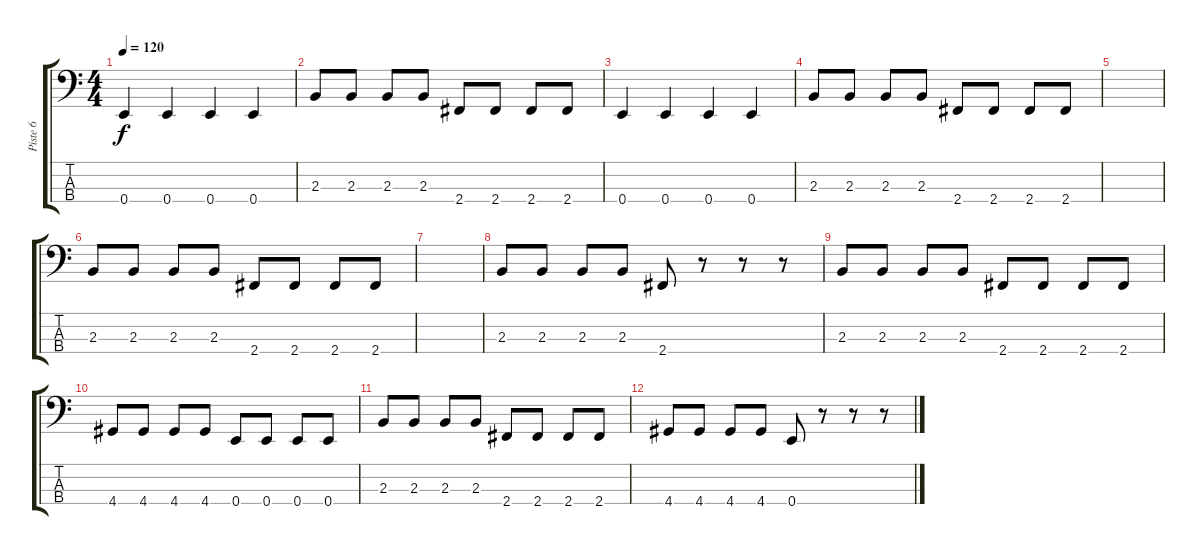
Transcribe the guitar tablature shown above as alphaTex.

\track ("Piste 6" "Piste 6") {instrument electricbasspick}
\staff {score tabs}
\tuning (G2 D2 A1 E1) {hide}
\ts (4 4)
\tempo 120
\clef f4
\ks c
0.4.4{dy f} 0.4.4 0.4.4 0.4.4 |
2.3.8 2.3.8 2.3.8 2.3.8 2.4.8 2.4.8 2.4.8 2.4.8 |
0.4.4 0.4.4 0.4.4 0.4.4 |
2.3.8 2.3.8 2.3.8 2.3.8 2.4.8 2.4.8 2.4.8 2.4.8 |
|
2.3.8 2.3.8 2.3.8 2.3.8 2.4.8 2.4.8 2.4.8 2.4.8 |
|
2.3.8 2.3.8 2.3.8 2.3.8 2.4.8 r.8 r.8 r.8 |
2.3.8 2.3.8 2.3.8 2.3.8 2.4.8 2.4.8 2.4.8 2.4.8 |
4.4.8 4.4.8 4.4.8 4.4.8 0.4.8 0.4.8 0.4.8 0.4.8 |
2.3.8 2.3.8 2.3.8 2.3.8 2.4.8 2.4.8 2.4.8 2.4.8 |
4.4.8 4.4.8 4.4.8 4.4.8 0.4.8 r.8 r.8 r.8
